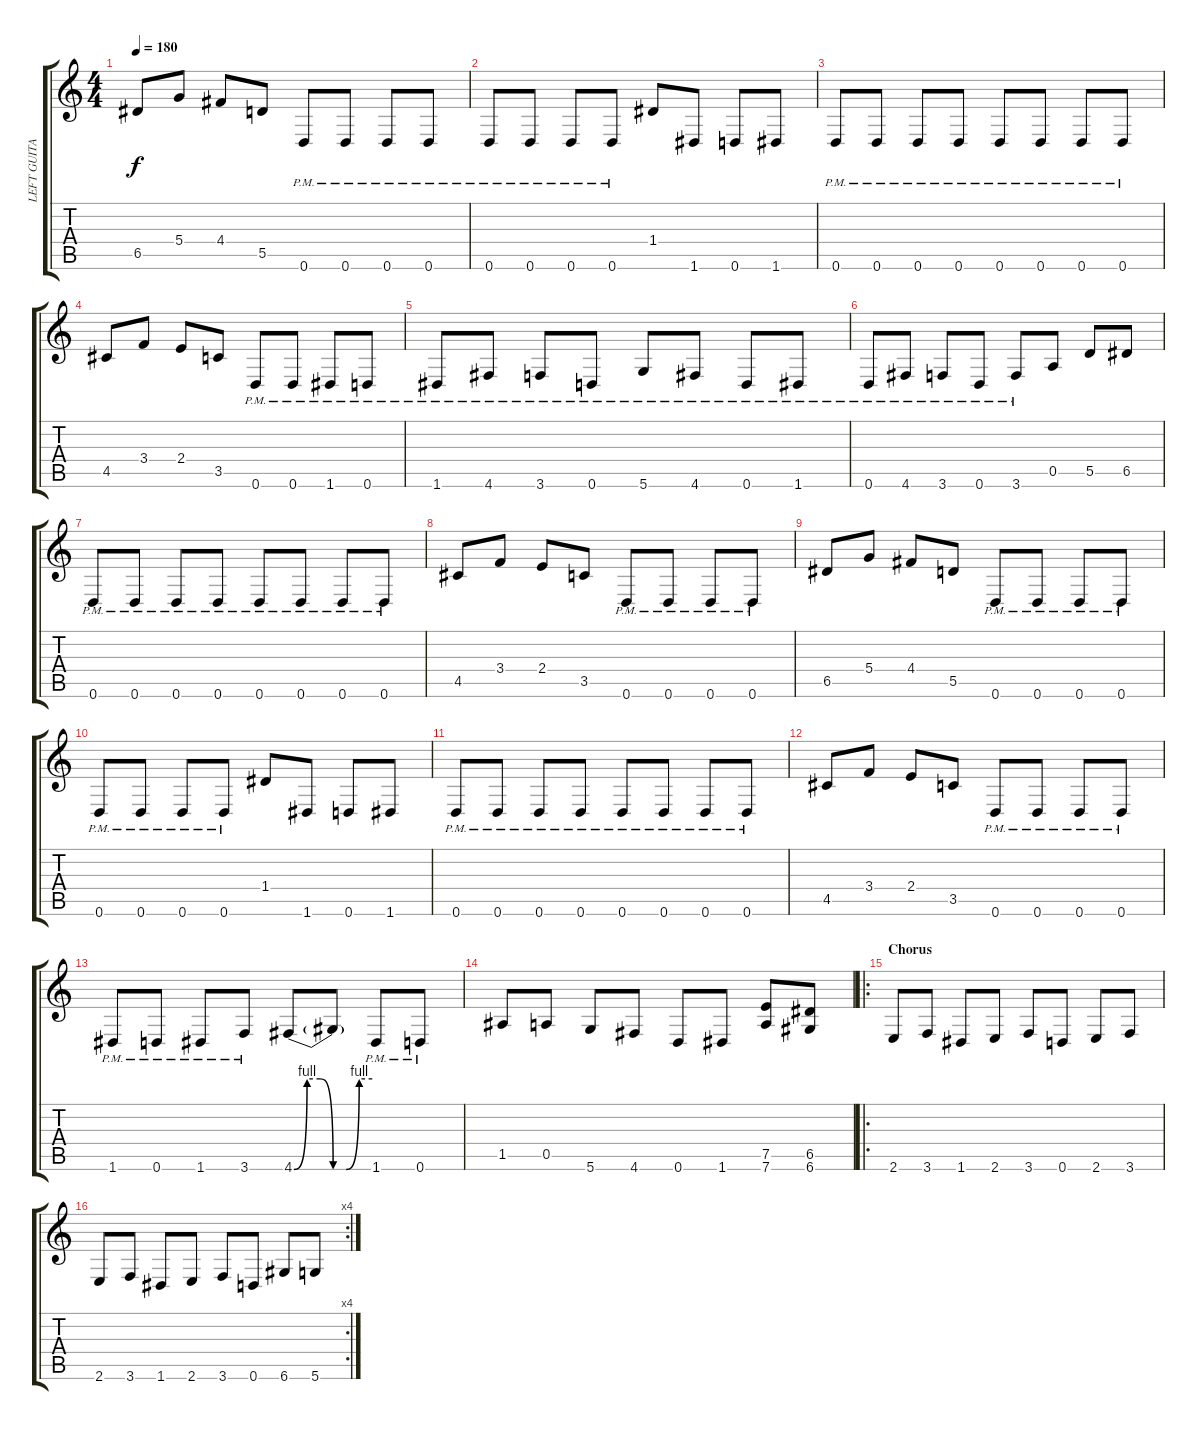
\track ("LEFT GUITAR" "LEFT GUITA") {instrument overdrivenguitar}
\staff {score tabs}
\tuning (E4 B3 G3 D3 A2 D2) {hide}
\ts (4 4)
\tempo 180
\clef g2
\ks c
6.5.8{dy f} 5.4.8 4.4.8 5.5.8 0.6{pm}.8 0.6{pm}.8 0.6{pm}.8 0.6{pm}.8 |
0.6{pm}.8 0.6{pm}.8 0.6{pm}.8 0.6{pm}.8 1.4.8 1.6.8 0.6.8 1.6.8 |
0.6{pm}.8 0.6{pm}.8 0.6{pm}.8 0.6{pm}.8 0.6{pm}.8 0.6{pm}.8 0.6{pm}.8 0.6{pm}.8 |
4.5.8 3.4.8 2.4.8 3.5.8 0.6{pm}.8 0.6{pm}.8 1.6{pm}.8 0.6{pm}.8 |
1.6{pm}.8 4.6{pm}.8 3.6{pm}.8 0.6{pm}.8 5.6{pm}.8 4.6{pm}.8 0.6{pm}.8 1.6{pm}.8 |
0.6{pm}.8 4.6{pm}.8 3.6{pm}.8 0.6{pm}.8 3.6{pm}.8 0.5.8 5.5.8 6.5.8 |
0.6{pm}.8 0.6{pm}.8 0.6{pm}.8 0.6{pm}.8 0.6{pm}.8 0.6{pm}.8 0.6{pm}.8 0.6{pm}.8 |
4.5.8 3.4.8 2.4.8 3.5.8 0.6{pm}.8 0.6{pm}.8 0.6{pm}.8 0.6{pm}.8 |
6.5.8 5.4.8 4.4.8 5.5.8 0.6{pm}.8 0.6{pm}.8 0.6{pm}.8 0.6{pm}.8 |
0.6{pm}.8 0.6{pm}.8 0.6{pm}.8 0.6{pm}.8 1.4.8 1.6.8 0.6.8 1.6.8 |
0.6{pm}.8 0.6{pm}.8 0.6{pm}.8 0.6{pm}.8 0.6{pm}.8 0.6{pm}.8 0.6{pm}.8 0.6{pm}.8 |
4.5.8 3.4.8 2.4.8 3.5.8 0.6{pm}.8 0.6{pm}.8 0.6{pm}.8 0.6{pm}.8 |
1.6{pm}.8 0.6{pm}.8 1.6{pm}.8 3.6{pm}.8 4.6{be (custom 0 0 10 4 20 4 30 0 40 0 50 4 60 4)}.8 4.6{t}.8 1.6{pm}.8 0.6{pm}.8 |
1.5.8 0.5.8 5.6.8 4.6.8 0.6.8 1.6.8 (7.5 7.6).8 (6.5 6.6).8 |
\ro
\section ("" "Chorus")
2.6.8 3.6.8 1.6.8 2.6.8 3.6.8 0.6.8 2.6.8 3.6.8 |
\rc 4
2.6.8 3.6.8 1.6.8 2.6.8 3.6.8 0.6.8 6.6.8 5.6.8
